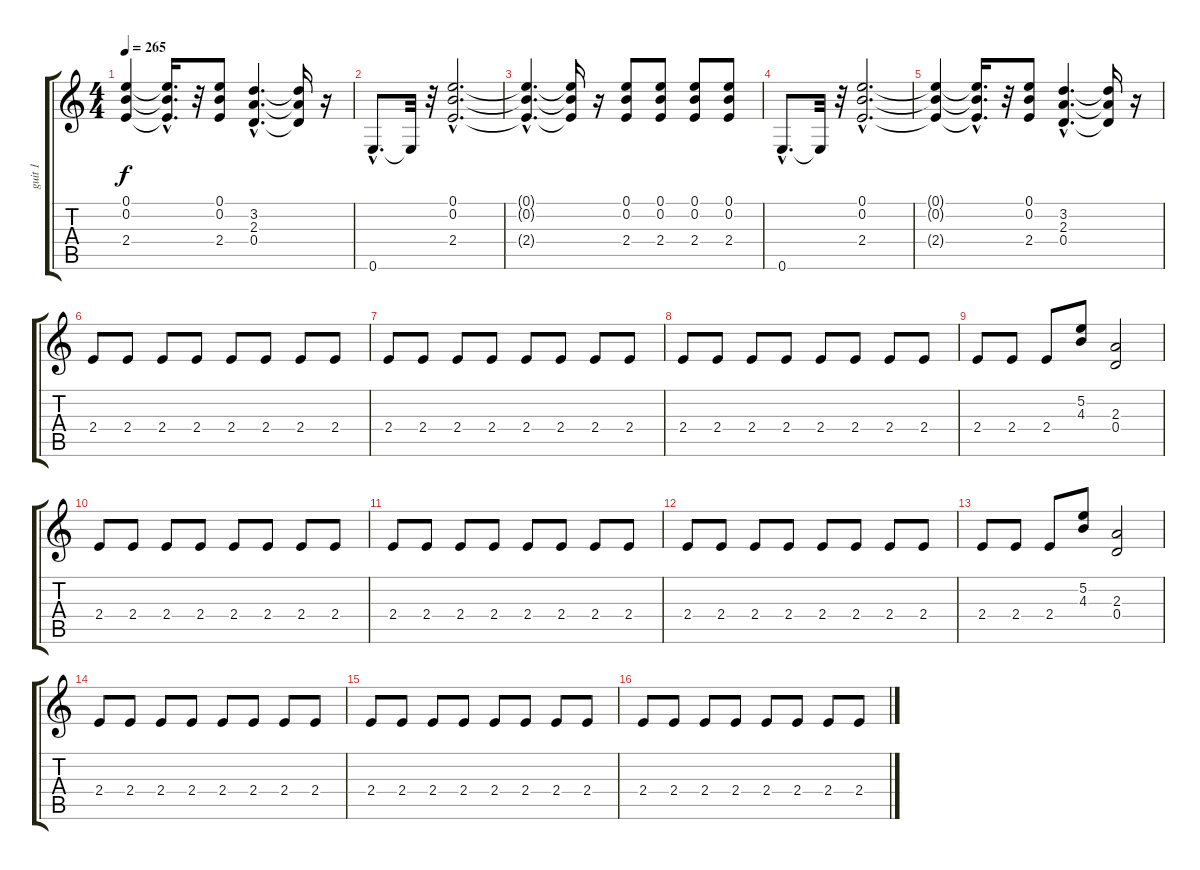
\track ("guit 1" "guit 1") {instrument distortionguitar}
\staff {score tabs}
\tuning (E4 B3 G3 D3 A2 E2) {hide}
\ts (4 4)
\tempo 265
\clef g2
\ks c
(0.1{t} 0.2{t} 2.4{t}).4{dy f} (0.1{hac t} 0.2{hac t} 2.4{hac t}).16{d} r.32 (0.1 0.2 2.4).8 (3.2{hac} 2.3{hac} 0.4{hac}).4{d} (3.2{t} 2.3{t} 0.4{t}).16 r.16 |
0.6{hac}.8{d} 0.6{t}.32 r.32 (0.1{hac} 0.2{hac} 2.4{hac}).2{d} |
(0.1{hac t} 0.2{hac t} 2.4{hac t}).4{d} (0.1{t} 0.2{t} 2.4{t}).16 r.16 (0.1 0.2 2.4).8 (0.1 0.2 2.4).8 (0.1 0.2 2.4).8 (0.1 0.2 2.4).8 |
0.6{hac}.8{d} 0.6{t}.32 r.32 (0.1{hac} 0.2{hac} 2.4{hac}).2{d} |
(0.1{t} 0.2{t} 2.4{t}).4 (0.1{hac t} 0.2{hac t} 2.4{hac t}).16{d} r.32 (0.1 0.2 2.4).8 (3.2{hac} 2.3{hac} 0.4{hac}).4{d} (3.2{t} 2.3{t} 0.4{t}).16 r.16 |
2.4.8 2.4.8 2.4.8 2.4.8 2.4.8 2.4.8 2.4.8 2.4.8 |
2.4.8 2.4.8 2.4.8 2.4.8 2.4.8 2.4.8 2.4.8 2.4.8 |
2.4.8 2.4.8 2.4.8 2.4.8 2.4.8 2.4.8 2.4.8 2.4.8 |
2.4.8 2.4.8 2.4.8 (5.2 4.3).8 (2.3 0.4).2 |
2.4.8 2.4.8 2.4.8 2.4.8 2.4.8 2.4.8 2.4.8 2.4.8 |
2.4.8 2.4.8 2.4.8 2.4.8 2.4.8 2.4.8 2.4.8 2.4.8 |
2.4.8 2.4.8 2.4.8 2.4.8 2.4.8 2.4.8 2.4.8 2.4.8 |
2.4.8 2.4.8 2.4.8 (5.2 4.3).8 (2.3 0.4).2 |
2.4.8 2.4.8 2.4.8 2.4.8 2.4.8 2.4.8 2.4.8 2.4.8 |
2.4.8 2.4.8 2.4.8 2.4.8 2.4.8 2.4.8 2.4.8 2.4.8 |
2.4.8 2.4.8 2.4.8 2.4.8 2.4.8 2.4.8 2.4.8 2.4.8
